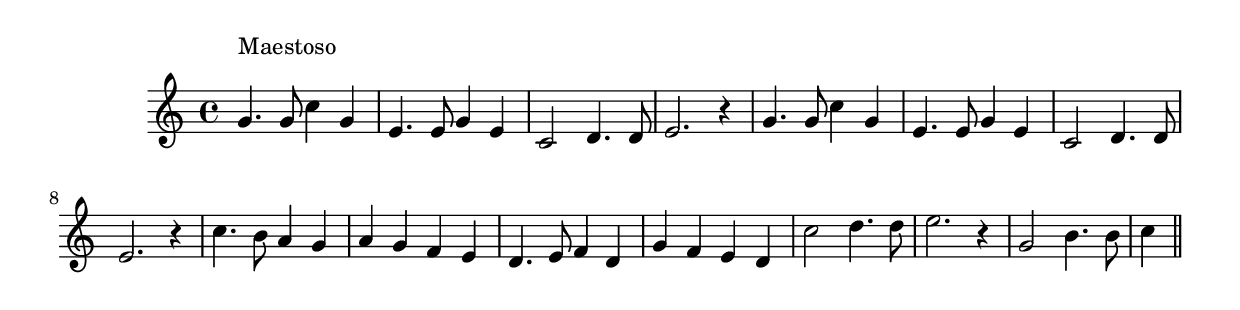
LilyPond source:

\version "2.14.0"
%{\header {
  title = "God Speed the Right (Germany)"
  composer = "anonymous"
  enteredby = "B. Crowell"
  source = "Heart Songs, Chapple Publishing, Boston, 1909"
}%}
\score{{\key c \major
\time 4/4
%{\tempo 4=90
%}\relative c'' {
  g4.^\markup{\column { "Maestoso" " " }}
  g8 c4 g | e4. e8 g4 e | c2 d4. d8 | e2. r4 |
  g4. g8 c4 g | e4. e8 g4 e | c2 d4. d8 | e2. r4 |
  c'4. b8 a4 g | a g f e | d4. e8 f4 d | g4 f e d |
  c'2 d4. d8 | e2. r4 | g,2 b4. b8 | c4
  \bar "||"
}

}}